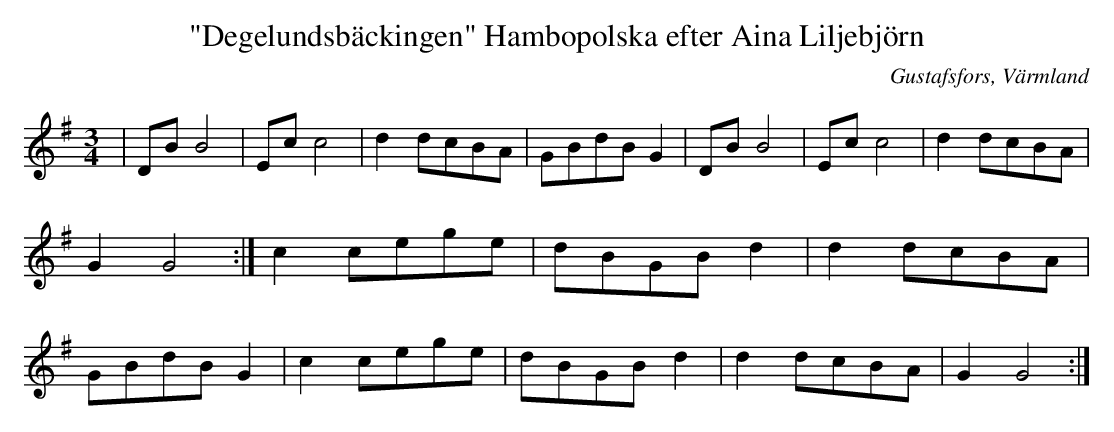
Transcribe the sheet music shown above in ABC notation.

X:1
T:"Degelundsbäckingen" Hambopolska efter Aina Liljebjörn
O:Gustafsfors, Värmland
M:3/4
L:1/8
K:G
|DBB4|Ecc4|d2dcBA|GBdBG2|DBB4|Ecc4|d2dcBA|G2G4:|c2cege|dBGBd2|d2dcBA|GBdBG2|c2cege|dBGBd2|d2dcBA|G2G4:|
